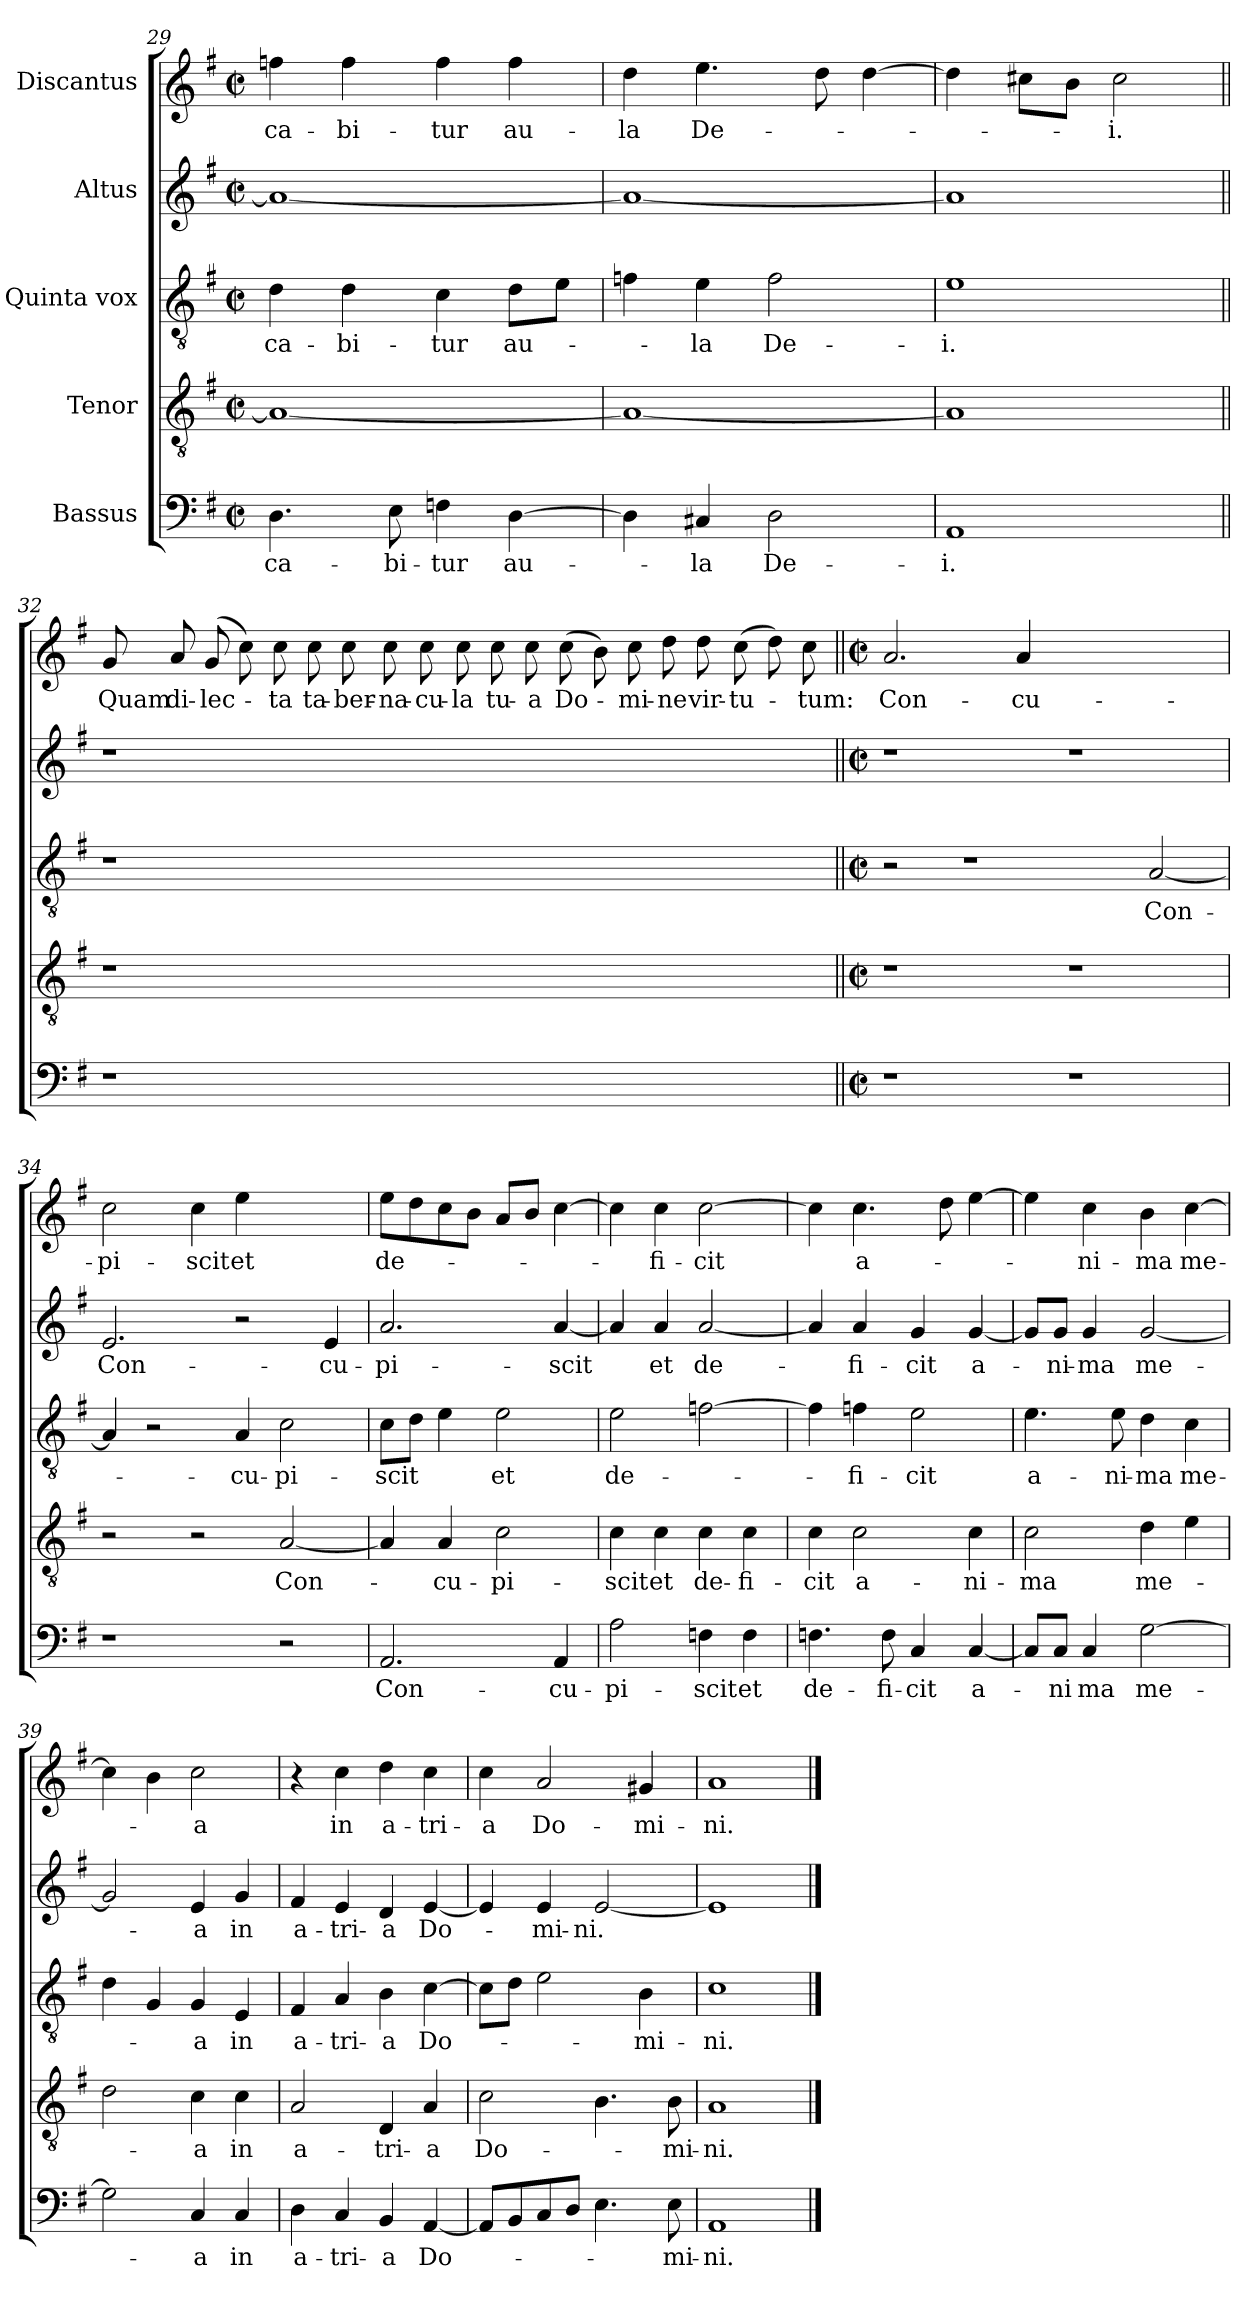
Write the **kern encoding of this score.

**kern	**text	**kern	**text	**kern	**text	**kern	**text	**kern	**text
*part5	*part5	*part4	*part4	*part3	*part3	*part2	*part2	*part1	*part1
*staff5	*staff5	*staff4	*staff4	*staff3	*staff3	*staff2	*staff2	*staff1	*staff1
*I"Bassus	*	*I"Tenor	*	*I"Quinta vox	*	*I"Altus	*	*I"Discantus	*
*clefF4	*	*clefGv2	*	*clefGv2	*	*clefG2	*	*clefG2	*
*k[f#]	*	*k[f#]	*	*k[f#]	*	*k[f#]	*	*k[f#]	*
*G:	*	*G:	*	*G:	*	*G:	*	*G:	*
*M2/2	*	*M2/2	*	*M2/2	*	*M2/2	*	*M2/2	*
*met(c|)	*	*met(c|)	*	*met(c|)	*	*met(c|)	*	*met(c|)	*
=29	=29	=29	=29	=29	=29	=29	=29	=29	=29
4.D\	-ca-	1A_	.	4d\	-ca-	1a_	.	4ffn\	-ca-
.	.	.	.	4d\	-bi-	.	.	4ff\	-bi-
8E\	-bi-	.	.	.	.	.	.	.	.
4Fn\	-tur	.	.	4c\	-tur	.	.	4ff\	-tur
[4D\	au-	.	.	8d\L	au-	.	.	4ff\	au-
.	.	.	.	8e\J	.	.	.	.	.
=30	=30	=30	=30	=30	=30	=30	=30	=30	=30
4D\]	.	1A_	.	4fn\	.	1a_	.	4dd\	-la
4C#X/	-la	.	.	4e\	-la	.	.	4.ee\	De-
2D\	De-	.	.	2f\	De-	.	.	.	.
.	.	.	.	.	.	.	.	8dd\	.
.	.	.	.	.	.	.	.	[4dd\	.
=31	=31	=31	=31	=31	=31	=31	=31	=31	=31
1AA	-i.	1A]	.	1e	-i.	1a]	.	4dd\]	.
.	.	.	.	.	.	.	.	8cc#X\L	.
.	.	.	.	.	.	.	.	8b\J	.
.	.	.	.	.	.	.	.	2cc#\	-i.
!!LO:PB:g=z
=32||	=32||	=32||	=32||	=32||	=32||	=32||	=32||	=32||	=32||
1r	.	1r	.	1r	.	1r	.	8g	Quam
.	.	.	.	.	.	.	.	8a	di-
.	.	.	.	.	.	.	.	(8g	-lec-
.	.	.	.	.	.	.	.	8cc)	.
.	.	.	.	.	.	.	.	8cc	-ta
.	.	.	.	.	.	.	.	8cc	ta-
.	.	.	.	.	.	.	.	8cc	-ber-
.	.	.	.	.	.	.	.	8cc	-na-
1.ryy	.	1.ryy	.	1.ryy	.	1.ryy	.	8cc	-cu-
.	.	.	.	.	.	.	.	8cc	-la
.	.	.	.	.	.	.	.	8cc	tu-
.	.	.	.	.	.	.	.	8cc	-a
.	.	.	.	.	.	.	.	(8cc	Do-
.	.	.	.	.	.	.	.	8b)	.
.	.	.	.	.	.	.	.	8cc	-mi-
.	.	.	.	.	.	.	.	8dd	-ne
.	.	.	.	.	.	.	.	8dd	vir-
.	.	.	.	.	.	.	.	(8cc	-tu-
.	.	.	.	.	.	.	.	8dd)	.
.	.	.	.	.	.	.	.	8cc	-tum:
=33||	=33||	=33||	=33||	=33||	=33||	=33||	=33||	=33||	=33||
*M2/2	*	*M2/2	*	*M2/2	*	*M2/2	*	*M2/2	*
*met(c|)	*	*met(c|)	*	*met(c|)	*	*met(c|)	*	*met(c|)	*
1r	.	1r	.	2r	.	1r	.	2.a/	Con-
.	.	.	.	1r	.	.	.	.	.
.	.	.	.	.	.	.	.	4a/	-cu-
1r	.	1r	.	.	.	1r	.	1ryy	.
.	.	.	.	[2A/	Con-	.	.	.	.
=34	=34	=34	=34	=34	=34	=34	=34	=34	=34
1r	.	2r	.	4A/]	.	2.e/	Con-	2cc\	-pi-
.	.	.	.	2r	.	.	.	.	.
.	.	2r	.	.	.	.	.	4cc\	-scit
.	.	.	.	4A/	-cu-	2r	.	4ee\	et
2r	.	[2A/	Con-	2c\	-pi-	.	.	2ryy	.
.	.	.	.	.	.	4e/	-cu-	.	.
!!LO:LB:g=z
=35	=35	=35	=35	=35	=35	=35	=35	=35	=35
2.AA/	Con-	4A/]	.	8c\L	-scit	2.a/	-pi-	8ee\L	de-
.	.	.	.	8d\J	.	.	.	8dd\	.
.	.	4A/	-cu-	4e\	.	.	.	8cc\	.
.	.	.	.	.	.	.	.	8b\J	.
.	.	2c\	-pi-	2e\	et	.	.	8a/L	.
.	.	.	.	.	.	.	.	8b/J	.
4AA/	-cu-	.	.	.	.	[4a/	-scit	[4cc\	.
=36	=36	=36	=36	=36	=36	=36	=36	=36	=36
2A\	-pi-	4c\	-scit	2e\	de-	4a/]	.	4cc\]	.
.	.	4c\	et	.	.	4a/	et	4cc\	-fi-
4Fn\	-scit	4c\	de-	[2fn\	.	[2a/	de-	[2cc\	-cit
4F\	et	4c\	-fi-	.	.	.	.	.	.
=37	=37	=37	=37	=37	=37	=37	=37	=37	=37
4.Fn\	de-	4c\	-cit	4f\]	.	4a/]	.	4cc\]	.
.	.	2c\	a-	4fn\	-fi-	4a/	-fi-	4.cc\	a-
8F\	-fi-	.	.	.	.	.	.	.	.
4C/	-cit	.	.	2e\	-cit	4g/	-cit	.	.
.	.	.	.	.	.	.	.	8dd\	.
[4C/	a-	4c\	-ni-	.	.	[4g/	a-	[4ee\	.
=38	=38	=38	=38	=38	=38	=38	=38	=38	=38
8C/L]	.	2c\	-ma	4.e\	a-	8g/L]	.	4ee\]	.
8C/J	-ni	.	.	.	.	8g/J	-ni-	.	.
4C/	ma	.	.	.	.	4g/	-ma	4cc\	-ni-
.	.	.	.	8e\	-ni-	.	.	.	.
[2G\	me-	4d\	me-	4d\	-ma	[2g/	me-	4b\	-ma
.	.	4e\	.	4c\	me-	.	.	[4cc\	me-
!!LO:LB:g=z
=39	=39	=39	=39	=39	=39	=39	=39	=39	=39
2G\]	.	2d\	.	4d\	.	2g/]	.	4cc\]	.
.	.	.	.	4G/	.	.	.	4b\	.
4C/	-a	4c\	-a	4G/	-a	4e/	-a	2cc\	-a
4C/	in	4c\	in	4E/	in	4g/	in	.	.
=40	=40	=40	=40	=40	=40	=40	=40	=40	=40
4D\	a-	2A/	a-	4F#/	a-	4f#/	a-	4r	.
4C/	-tri-	.	.	4A/	-tri-	4e/	-tri-	4cc\	in
4BB/	-a	4D/	-tri-	4B\	-a	4d/	-a	4dd\	a-
[4AA/	Do-	4A/	-a	[4c\	Do-	[4e/	Do-	4cc\	-tri-
=41	=41	=41	=41	=41	=41	=41	=41	=41	=41
8AA/L]	.	2c\	Do-	8c\L]	.	4e/]	.	4cc\	-a
8BB/	.	.	.	8d\J	.	.	.	.	.
8C/	.	.	.	2e\	.	4e/	-mi-	2a/	Do-
8D/J	.	.	.	.	.	.	.	.	.
4.E\	.	4.B\	.	.	.	[2e/	-ni.	.	.
.	.	.	.	4B\	-mi-	.	.	4g#X/	-mi-
8E\	-mi-	8B\	-mi-	.	.	.	.	.	.
=42	=42	=42	=42	=42	=42	=42	=42	=42	=42
1AA	-ni.	1A	-ni.	1c	-ni.	1e]	.	1a	-ni.
==	==	==	==	==	==	==	==	==	==
*-	*-	*-	*-	*-	*-	*-	*-	*-	*-
